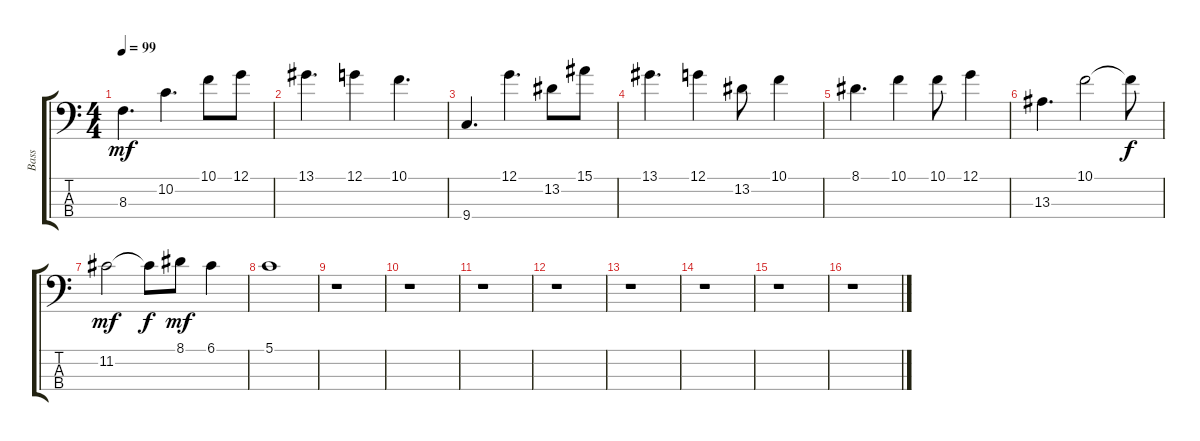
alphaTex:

\track ("Bass" "Bass") {instrument electricbasspick}
\staff {score tabs}
\tuning (G2 D2 A1 Eb1) {hide}
\ts (4 4)
\tempo 99
\clef f4
\ks c
8.3.4{d dy mf} 10.2.4{d} 10.1.8 12.1.8 |
13.1.4{d} 12.1.4 10.1.4{d} |
9.4.4{d} 12.1.4{d} 13.2.8 15.1.8 |
13.1.4{d} 12.1.4 13.2.8 10.1.4 |
8.1.4{d} 10.1.4 10.1.8 12.1.4 |
13.3.4{d} 10.1.2 10.1{t}.8{dy f} |
11.2.2{dy mf} 11.2{t}.8{dy f} 8.1.8{dy mf} 6.1.4 |
5.1.1 |
r.1 |
r.1 |
r.1 |
r.1 |
r.1 |
r.1 |
r.1 |
r.1
